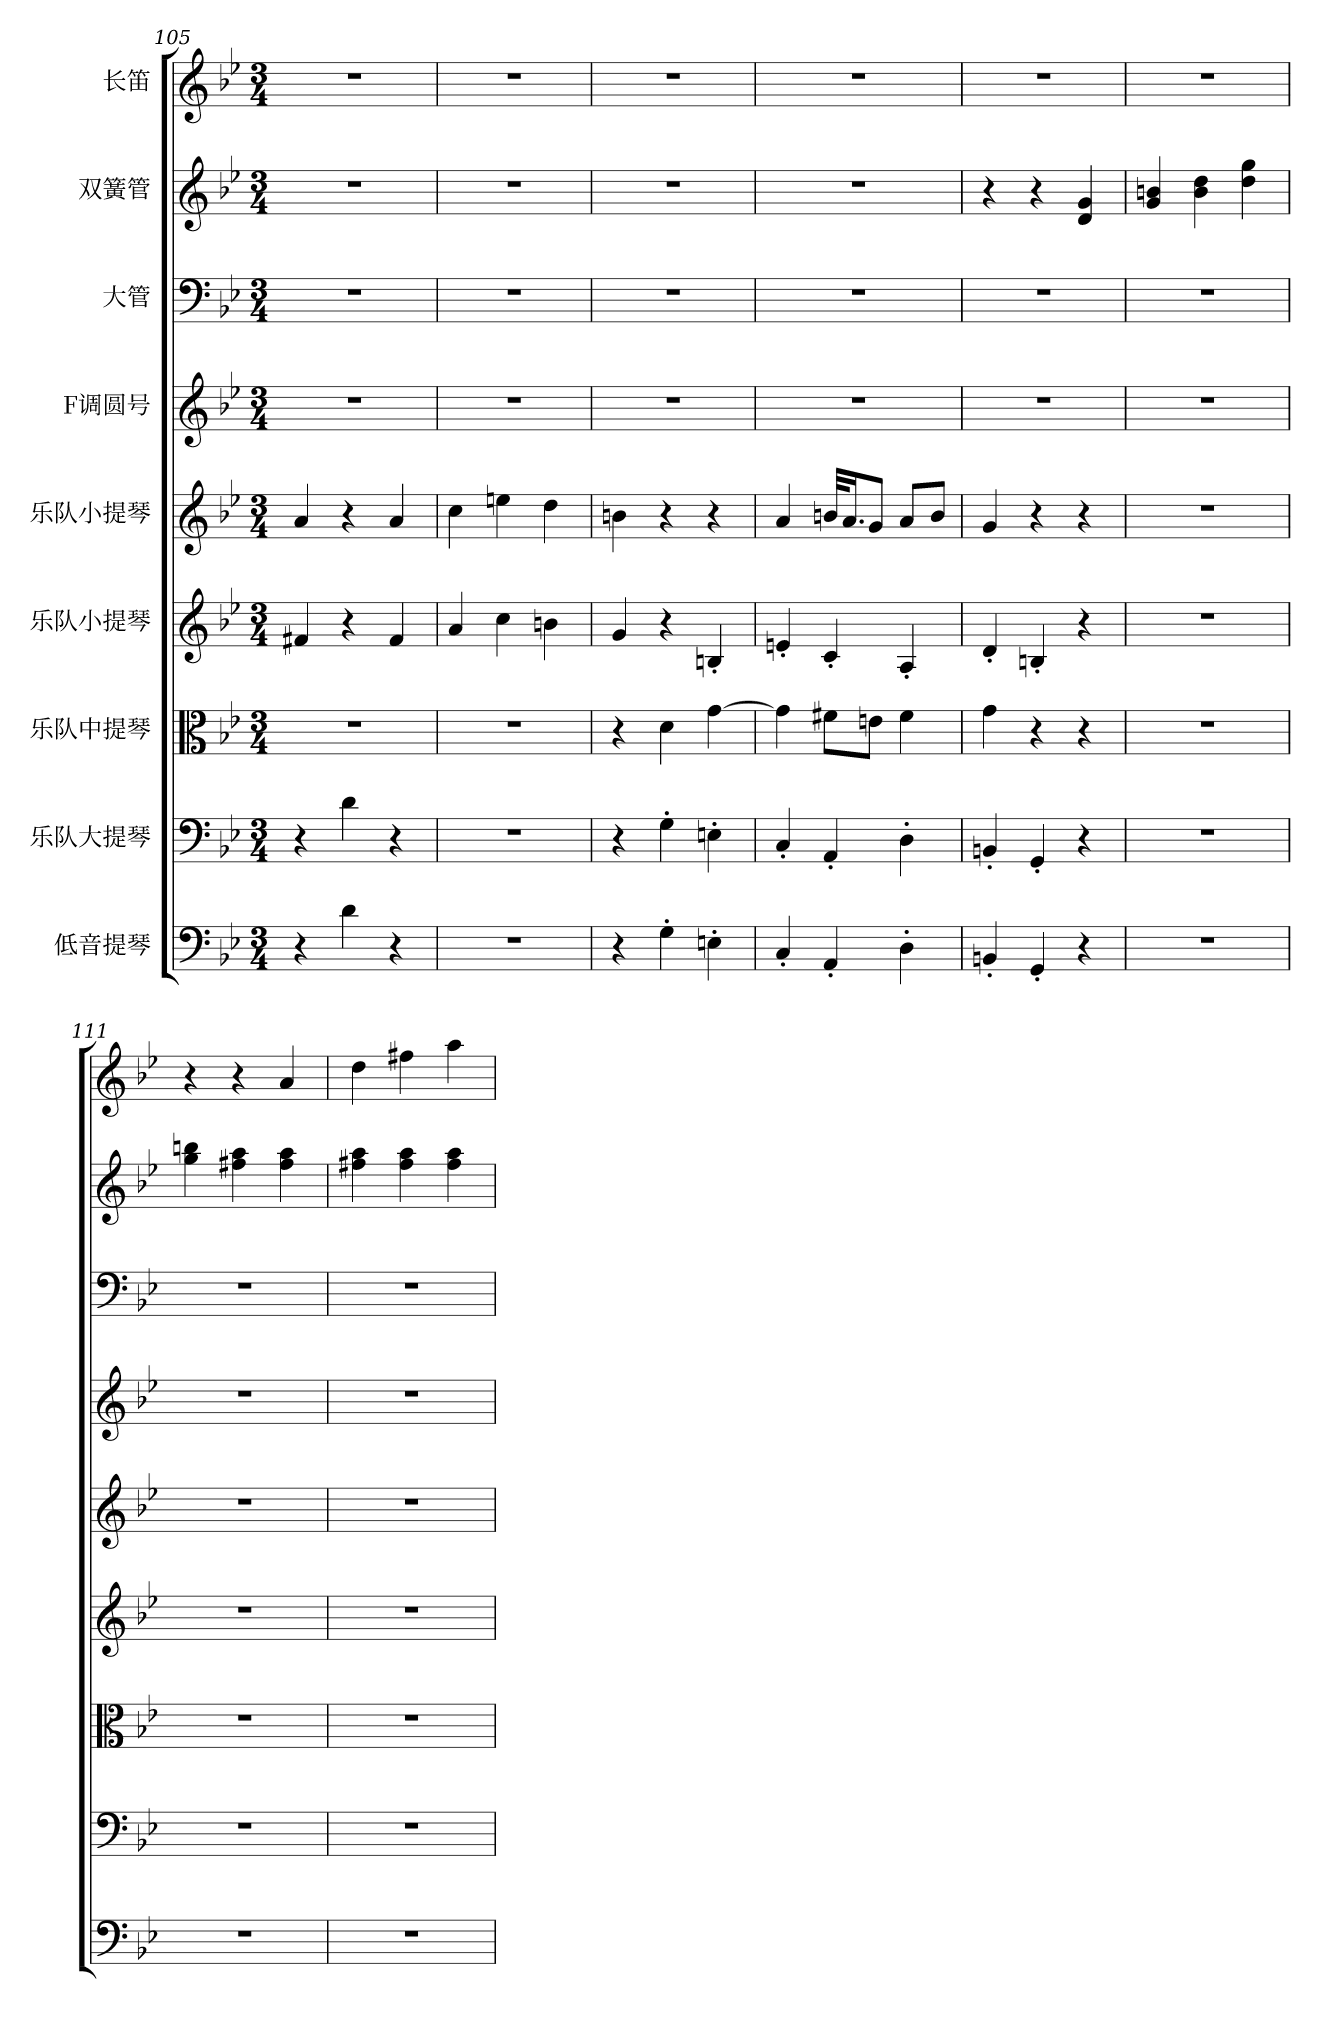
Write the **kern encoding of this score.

**kern	**kern	**kern	**kern	**kern	**kern	**kern	**kern	**kern
*part9	*part8	*part7	*part6	*part5	*part4	*part3	*part2	*part1
*staff9	*staff8	*staff7	*staff6	*staff5	*staff4	*staff3	*staff2	*staff1
*I"低音提琴	*I"乐队大提琴	*I"乐队中提琴	*I"乐队小提琴	*I"乐队小提琴	*I"F调圆号	*I"大管	*I"双簧管	*I"长笛
*clefF4	*clefF4	*clefC3	*clefG2	*clefG2	*clefG2	*clefF4	*clefG2	*clefG2
*ITrd7c12	*	*	*	*	*ITrd4c7	*	*	*
*k[b-e-]	*k[b-e-]	*k[b-e-]	*k[b-e-]	*k[b-e-]	*k[b-e-a-]	*k[b-e-]	*k[b-e-]	*k[b-e-]
*M3/4	*M3/4	*M3/4	*M3/4	*M3/4	*M3/4	*M3/4	*M3/4	*M3/4
=105	=105	=105	=105	=105	=105	=105	=105	=105
4r	4r	2.r	4f#X/	4a/	2.r	2.r	2.r	2.r
4D\	4d\	.	4r	4r	.	.	.	.
4r	4r	.	4f#/	4a/	.	.	.	.
=106	=106	=106	=106	=106	=106	=106	=106	=106
2.r	2.r	2.r	4a/	4cc\	2.r	2.r	2.r	2.r
.	.	.	4cc\	4een\	.	.	.	.
.	.	.	4bn\	4dd\	.	.	.	.
=107	=107	=107	=107	=107	=107	=107	=107	=107
4r	4r	4r	4g/	4bn\	2.r	2.r	2.r	2.r
4GG'\	4G'\	4d\	4r	4r	.	.	.	.
4EEn'\	4En'\	[4g\	4Bn'/	4r	.	.	.	.
!!LO:PB:g=z
=108	=108	=108	=108	=108	=108	=108	=108	=108
4CC'/	4C'/	4g\]	4en'/	4a/	2.r	2.r	2.r	2.r
4AAA'/	4AA'/	8f#X\L	4c'/	32bn/KLL	.	.	.	.
.	.	.	.	16.a/J	.	.	.	.
.	.	8en\J	.	8g/J	.	.	.	.
4DD'\	4D'\	4f#\	4A'/	8a/L	.	.	.	.
.	.	.	.	8b/J	.	.	.	.
=109	=109	=109	=109	=109	=109	=109	=109	=109
4BBBn'/	4BBn'/	4g\	4d'/	4g/	2.r	2.r	4r	2.r
4GGG'/	4GG'/	4r	4Bn'/	4r	.	.	4r	.
4r	4r	4r	4r	4r	.	.	4d/ 4g/	.
=110	=110	=110	=110	=110	=110	=110	=110	=110
2.r	2.r	2.r	2.r	2.r	2.r	2.r	4g/ 4bn/	2.r
.	.	.	.	.	.	.	4b\ 4dd\	.
.	.	.	.	.	.	.	4dd\ 4gg\	.
=111	=111	=111	=111	=111	=111	=111	=111	=111
2.r	2.r	2.r	2.r	2.r	2.r	2.r	4gg\ 4bbn\	4r
.	.	.	.	.	.	.	4ff#X\ 4aa\	4r
.	.	.	.	.	.	.	4ff#\ 4aa\	4a/
=112	=112	=112	=112	=112	=112	=112	=112	=112
2.r	2.r	2.r	2.r	2.r	2.r	2.r	4ff#X\ 4aa\	4dd\
.	.	.	.	.	.	.	4ff#\ 4aa\	4ff#X\
.	.	.	.	.	.	.	4ff#\ 4aa\	4aa\
=	=	=	=	=	=	=	=	=
*-	*-	*-	*-	*-	*-	*-	*-	*-
